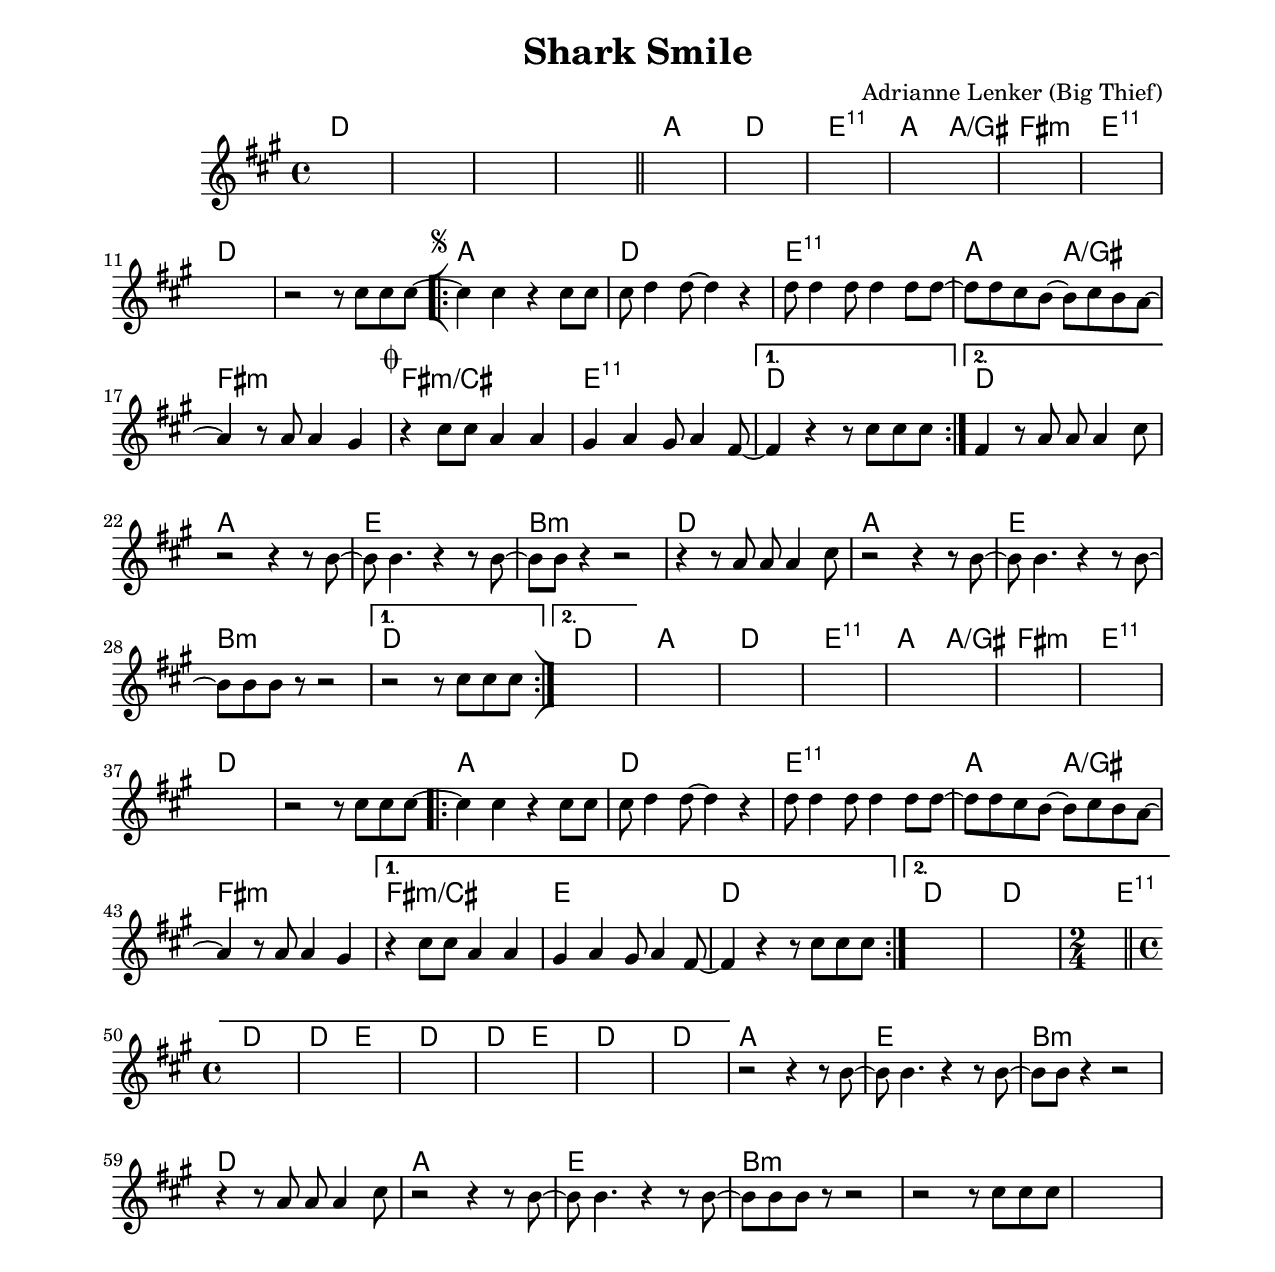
\version "2.23.11"

\include "settings.ily"
intro = \chordmode {
  d1 | s | s | s |
}

verseA = \chordmode {
  a1 | d | e:11 | a2 a:/gs |
}

instrumentalVerseB = \chordmode {
  fs1:m | e:11 | d | s |
}

vocalVerseB = \chordmode {
  fs1:m | fs:m/cs | e:11 |
  \alternative {
    \volta 1 {
      d |
    } \volta 2 {
      d |
    }
  }
}

finalVerseB = \chordmode {
  d | d | \time 2/4 e2:11 |
  \time 4/4 d1 | d2 e | d1 | d2 e |
  d1 | d
}

instrumentalVerse = {
  \verseA
  \instrumentalVerseB
}

vocalVerse = \repeat volta 2 {
  \verseA
  \vocalVerseB
}

finalVerse = \chordmode {
  \repeat volta 2 {
    \verseA
    fs1:m
    \alternative {
      \volta 1 {
        {
          fs:m/cs | e |  d |
        }
      } \volta 2 {
        \finalVerseB
      }
    }
  }
}

chorus = \chordmode {
  a1 | e | b:min | d |
  a1 | e | b:min
}

changes = \chords {
  \intro
  \instrumentalVerse
  \bar "[|:"
  \repeat volta 2 {
    \vocalVerse
    \chorus
    \alternative {
      \volta 1 {
        d |
        \bar ":|]"
      }
      \volta 2 { d | }
    }
  }
  \instrumentalVerse
  \finalVerse
  \chorus
}

versePickup = \relative c'' {
  r2 r8 cs cs cs8~ |
}

verseMelody = {
  \repeat volta 2 {
    cs4 cs r cs8 cs |
    cs d4 d8~ d4 r |
    d8 d4 d8 d4 d8 d~ |
    d8 d cs b8~ b cs b a~ |

    a4 r8 a a4 gs |
    \codaMark \default
    r4 cs8 cs a4 a |
    gs a gs8 a4 fs8~ |
    \alternative {
      \volta 1 {
        fs4 r r8 cs' cs cs8~ |
      }
      \volta 2 {
        fs,4 r8 a a a4 cs8 |
      }
    }
  }
}

chorusMelody = {
  r2 r4 r8 b~ |
  b b4. r4 r8 b~ |
  b b r4 r2 |
  r4 r8 a a a4 cs8 |

  r2 r4 r8 b~ |
  b b4. r4 r8 b~ |
  b b b r r2 |
  \alternative {
    \volta 1 {
      r2 r8 cs cs cs
    } \volta 2 {
      s1 |
    }
  }
}


melody = \relative c'' {
  s1*4 |
  \bar "||"
  s1*7 |

  \versePickup
  \repeat volta 2 {
    \segnoMark \default
    \verseMelody
    \chorusMelody
  }

  s1*7 |

  \versePickup
  \repeat volta 2 {
    cs4 cs r cs8 cs |
    cs d4 d8~ d4 r |
    d8 d4 d8 d4 d8 d~ |
    d8 d cs b8~ b cs b a~ |

    a4 r8 a a4 gs |
    \alternative {
      \volta 1 {
        r4 cs8 cs a4 a |
        gs a gs8 a4 fs8~ |
        fs4 r r8 cs' cs cs8~ |
      }
      \volta 2 {
        s1*2 |
      }
    }
  }
  \time 2/4 s2 |
  \bar "||"

  \time 4/4 s1 * 6 |
  \chorusMelody
}

melody_verse = \new Voice \with {
  \consists "Pitch_squash_engraver"
} {
  \improvisationOn
  s1 * 3 |
  a2 a |
  s1 * 4 |
}

melody_bridge = \new Voice \with {
  \consists "Pitch_squash_engraver"
} {
  \improvisationOn
  s1 * 2 |
  s2 |
  s1 |
  \repeat unfold 2 {
    d2 e |
    s1 |
  }
}


\header {
  title = "Shark Smile"
  composer = "Adrianne Lenker (Big Thief)"
}

\score {
  <<
    \changes
    {
      \key a \major
      \melody
    }
  >>
}
